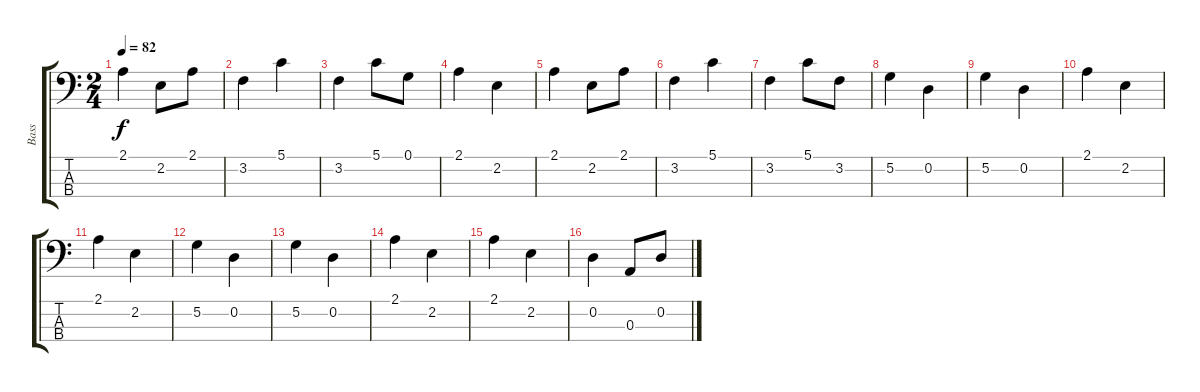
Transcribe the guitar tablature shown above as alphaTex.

\track ("Bass" "Bass") {instrument acousticbass}
\staff {score tabs}
\tuning (G2 D2 A1 E1) {hide}
\ts (2 4)
\tempo 82
\clef f4
\ks c
2.1.4{dy f} 2.2.8 2.1.8 |
3.2.4 5.1.4 |
3.2.4 5.1.8 0.1.8 |
2.1.4 2.2.4 |
2.1.4 2.2.8 2.1.8 |
3.2.4 5.1.4 |
3.2.4 5.1.8 3.2.8 |
5.2.4 0.2.4 |
5.2.4 0.2.4 |
2.1.4 2.2.4 |
2.1.4 2.2.4 |
5.2.4 0.2.4 |
5.2.4 0.2.4 |
2.1.4 2.2.4 |
2.1.4 2.2.4 |
0.2.4 0.3.8 0.2.8
